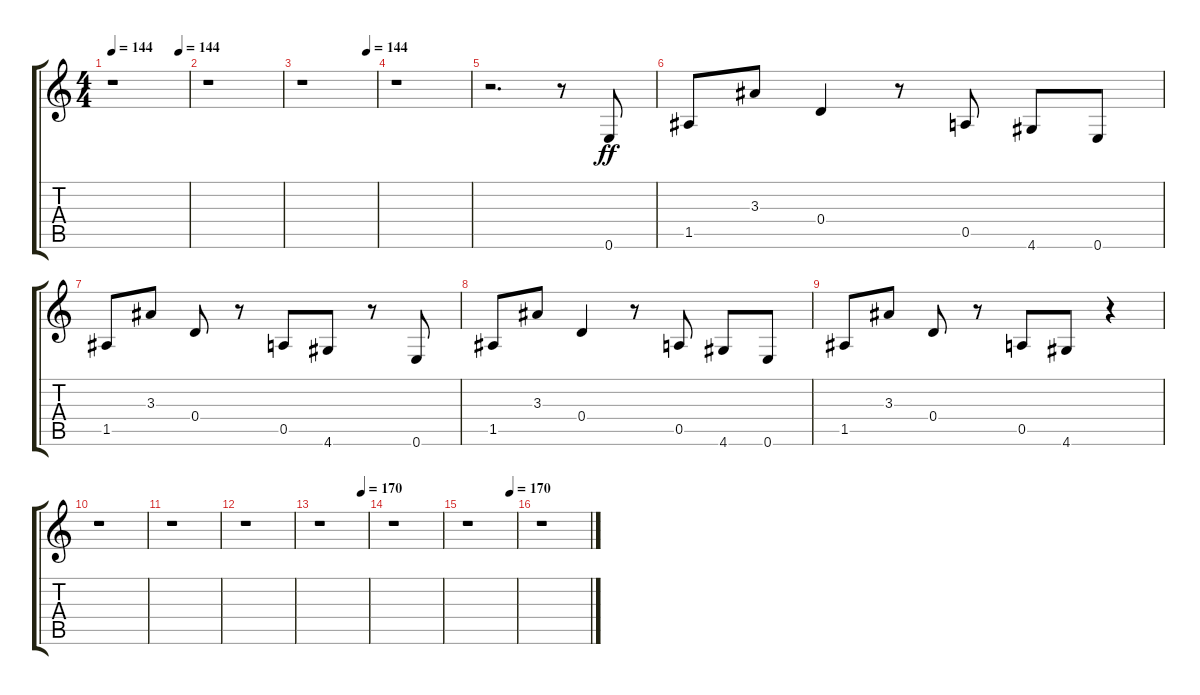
\track "" {instrument electricguitarclean}
\staff {score tabs}
\tuning (E4 B3 G3 D3 A2 E2) {hide}
\ts (4 4)
\tempo 144
\tempo (144 0.875)
\clef g2
\ks c
r.1{dy ff} |
r.1 |
\tempo (144 0.875)
r.1 |
r.1 |
r.2{d} r.8 0.6.8 |
1.5.8 3.3.8 0.4.4 r.8 0.5.8 4.6.8 0.6.8 |
1.5.8 3.3.8 0.4.8 r.8 0.5.8 4.6.8 r.8 0.6.8 |
1.5.8 3.3.8 0.4.4 r.8 0.5.8 4.6.8 0.6.8 |
1.5.8 3.3.8 0.4.8 r.8 0.5.8 4.6.8 r.4 |
r.1 |
r.1 |
r.1 |
\tempo (170 0.875)
r.1 |
r.1 |
\tempo (170 0.875)
r.1 |
r.1
